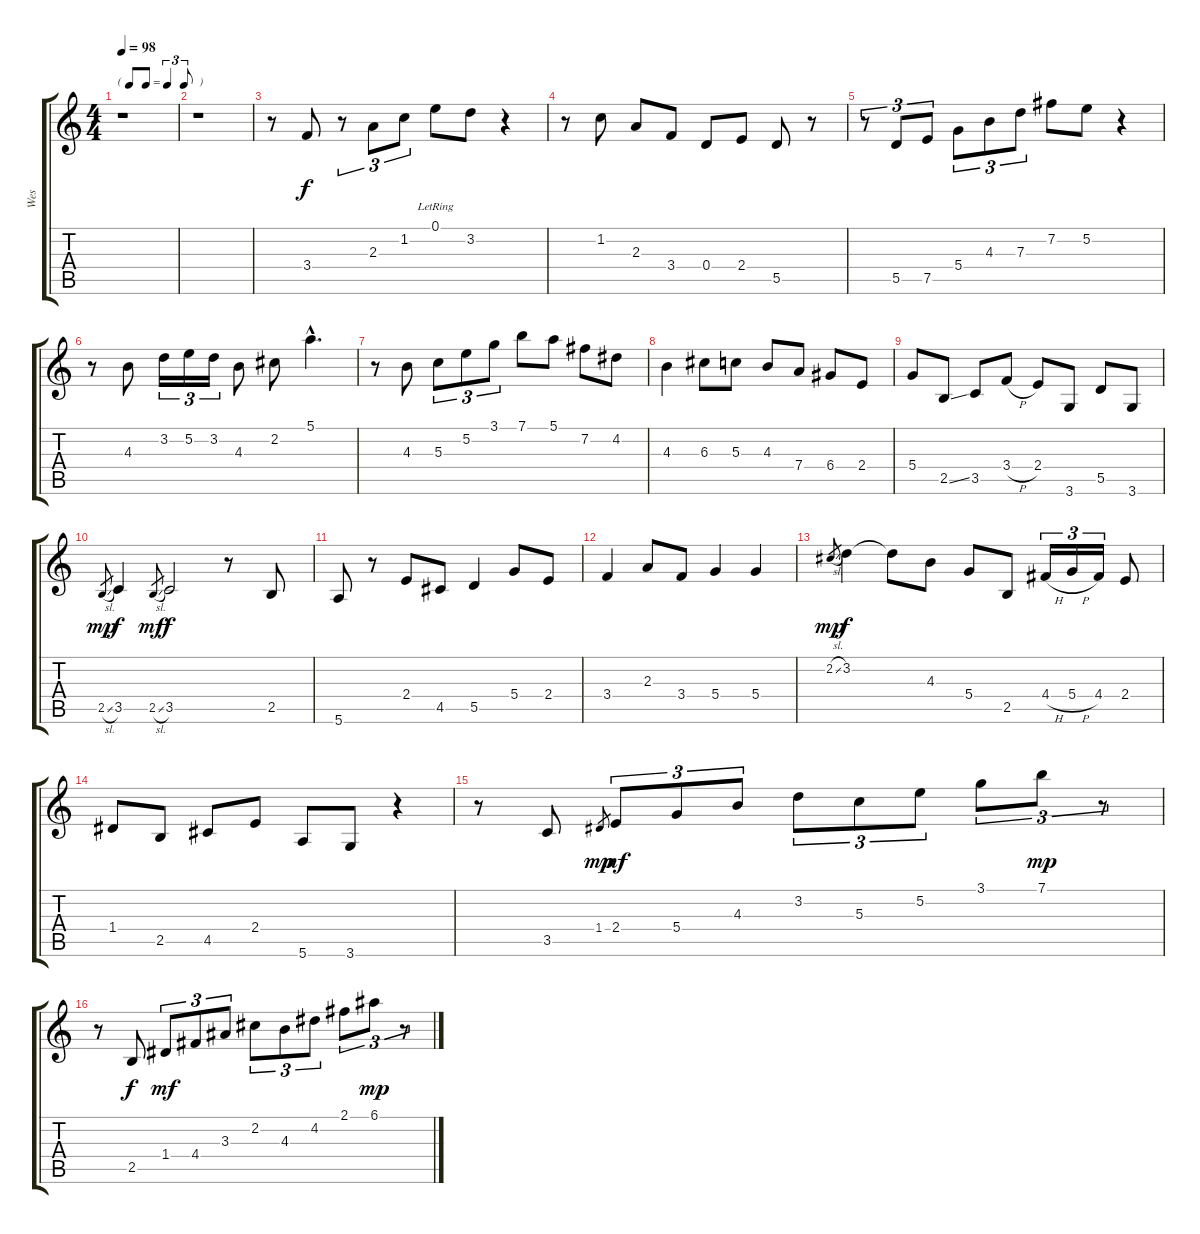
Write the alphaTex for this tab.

\track ("Wes" "Wes") {instrument electricguitarjazz}
\staff {score tabs}
\tuning (E4 B3 G3 D3 A2 E2) {hide}
\ts (4 4)
\tf triplet8th
\tempo 98
\clef g2
\ks c
r.1{dy f} |
r.1 |
r.8 3.4.8 r.8{tu (3 2)} 2.3.8{tu (3 2)} 1.2.8{tu (3 2)} 0.1{lr}.8 3.2.8 r.4 |
r.8 1.2.8 2.3.8 3.4.8 0.4.8 2.4.8 5.5.8 r.8 |
r.8{tu (3 2)} 5.5.8{tu (3 2)} 7.5.8{tu (3 2)} 5.4.8{tu (3 2)} 4.3.8{tu (3 2)} 7.3.8{tu (3 2)} 7.2.8 5.2.8 r.4 |
r.8 4.3.8 3.2.16{tu (3 2)} 5.2.16{tu (3 2)} 3.2.16{tu (3 2)} 4.3.8 2.2.8 5.1{hac}.4{d} |
r.8 4.3.8 5.3.8{tu (3 2)} 5.2.8{tu (3 2)} 3.1.8{tu (3 2)} 7.1.8 5.1.8 7.2.8 4.2.8 |
4.3.4 6.3.8 5.3.8 4.3.8 7.4.8 6.4.8 2.4.8 |
5.4.8 2.5{ss}.8 3.5.8 3.4{h}.8 2.4.8 3.6.8 5.5.8 3.6.8 |
2.5{sl}.8{gr dy mp} 3.5.4{dy f} 2.5{sl}.8{gr dy mf} 3.5.2{dy f} r.8 2.5.8 |
5.6.8 r.8 2.4.8 4.5.8 5.5.4 5.4.8 2.4.8 |
3.4.4 2.3.8 3.4.8 5.4.4 5.4.4 |
2.2{sl}.8{gr dy mp} 3.2.4{dy f} 3.2{t}.8 4.3.8 5.4.8 2.5.8 4.4{h}.16{tu (3 2)} 5.4{h}.16{tu (3 2)} 4.4.16{tu (3 2)} 2.4.8 |
1.4.8 2.5.8 4.5.8 2.4.8 5.6.8 3.6.8 r.4 |
r.8 3.5.8 1.4.8{gr dy mp} 2.4.8{tu (3 2) dy mf} 5.4.8{tu (3 2)} 4.3.8{tu (3 2)} 3.2.8{tu (3 2)} 5.3.8{tu (3 2)} 5.2.8{tu (3 2)} 3.1.8{tu (3 2)} 7.1.8{tu (3 2) dy mp} r.8{tu (3 2)} |
r.8 2.5.8{dy f} 1.4.8{tu (3 2) dy mf} 4.4.8{tu (3 2)} 3.3.8{tu (3 2)} 2.2.8{tu (3 2)} 4.3.8{tu (3 2)} 4.2.8{tu (3 2)} 2.1.8{tu (3 2)} 6.1.8{tu (3 2) dy mp} r.8{tu (3 2)}
